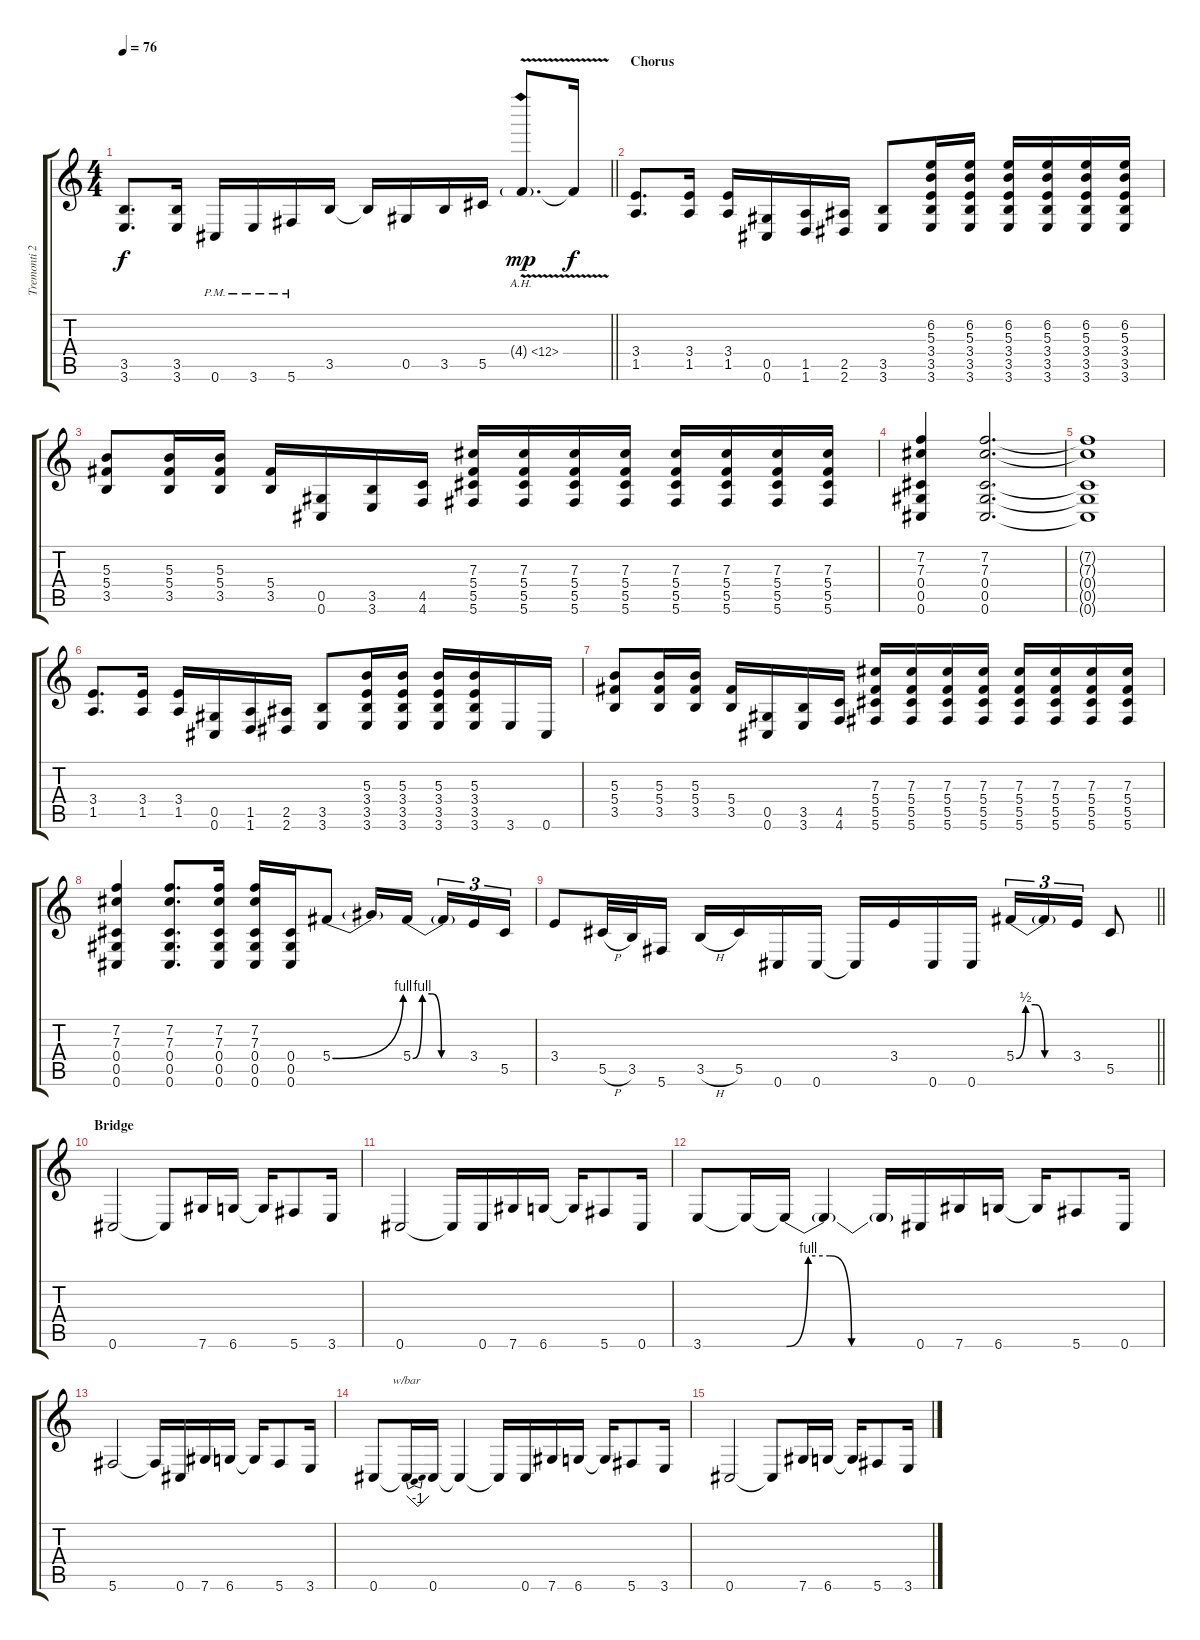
\track ("Tremonti 2" "Tremonti 2") {instrument overdrivenguitar}
\staff {score tabs}
\tuning (Eb4 Bb3 Gb3 Db3 Ab2 Db2) {hide}
\ts (4 4)
\tempo 76
\clef g2
\barLineRight lightlight
\ks c
(3.5 3.6).8{d dy f} (3.5 3.6).16 0.6{pm}.16 3.6{pm}.16 5.6{pm}.16 3.5.16 3.5{t}.16 0.5.16 3.5.16 5.5.16 4.4{ah 8 v g}.8{d dy mp} 4.4{t}.16{dy f} |
\section ("" "Chorus")
(3.4 1.5).8{d} (3.4 1.5).16 (3.4 1.5).16 (0.5 0.6).16 (1.5 1.6).16 (2.5 2.6).16 (3.5 3.6).8 (6.2 5.3 3.4 3.5 3.6).16 (6.2 5.3 3.4 3.5 3.6).16 (6.2 5.3 3.4 3.5 3.6).16 (6.2 5.3 3.4 3.5 3.6).16 (6.2 5.3 3.4 3.5 3.6).16 (6.2 5.3 3.4 3.5 3.6).16 |
(5.3 5.4 3.5).8 (5.3 5.4 3.5).16 (5.3 5.4 3.5).16 (5.4 3.5).16 (0.5 0.6).16 (3.5 3.6).16 (4.5 4.6).16 (7.3 5.4 5.5 5.6).16 (7.3 5.4 5.5 5.6).16 (7.3 5.4 5.5 5.6).16 (7.3 5.4 5.5 5.6).16 (7.3 5.4 5.5 5.6).16 (7.3 5.4 5.5 5.6).16 (7.3 5.4 5.5 5.6).16 (7.3 5.4 5.5 5.6).16 |
(7.2 7.3 0.4 0.5 0.6).4 (7.2 7.3 0.4 0.5 0.6).2{d} |
(7.2{t} 7.3{t} 0.4{t} 0.5{t} 0.6{t}).1 |
(3.4 1.5).8{d} (3.4 1.5).16 (3.4 1.5).16 (0.5 0.6).16 (1.5 1.6).16 (2.5 2.6).16 (3.5 3.6).8 (5.3 3.4 3.5 3.6).16 (5.3 3.4 3.5 3.6).16 (5.3 3.4 3.5 3.6).16 (5.3 3.4 3.5 3.6).16 3.6.16 0.6.16 |
(5.3 5.4 3.5).8 (5.3 5.4 3.5).16 (5.3 5.4 3.5).16 (5.4 3.5).16 (0.5 0.6).16 (3.5 3.6).16 (4.5 4.6).16 (7.3 5.4 5.5 5.6).16 (7.3 5.4 5.5 5.6).16 (7.3 5.4 5.5 5.6).16 (7.3 5.4 5.5 5.6).16 (7.3 5.4 5.5 5.6).16 (7.3 5.4 5.5 5.6).16 (7.3 5.4 5.5 5.6).16 (7.3 5.4 5.5 5.6).16 |
(7.2 7.3 0.4 0.5 0.6).4 (7.2 7.3 0.4 0.5 0.6).8{d} (7.2 7.3 0.4 0.5 0.6).16 (7.2 7.3 0.4 0.5 0.6).16 (0.4 0.5 0.6).16 5.4{be (bend 0 0 60 4)}.8 5.4{t}.16 5.4{be (custom 0 0 10 4 20 4 30 0 60 0)}.16{beam splitsecondary} 5.4{t}.16{tu (3 2)} 3.4.16{tu (3 2)} 5.5.16{tu (3 2)} |
\barLineRight lightlight
3.4.8 5.5{h}.32 3.5.32 5.6.16 3.5{h}.16 5.5.16 0.6.16 0.6.16 0.6{t}.16 3.4.16 0.6.16 0.6.16 5.4{be (custom 0 0 10 2 20 2 30 0 60 0)}.16{tu (3 2)} 5.4{t}.16{tu (3 2)} 3.4.16{tu (3 2)} 5.5.8 |
\section ("" "Bridge")
0.6.2 0.6{t}.8 7.6.16 6.6.16 6.6{t}.16 5.6.8 3.6.16 |
0.6.2 0.6{t}.16 0.6.16 7.6.16 6.6.16 6.6{t}.16 5.6.8 0.6.16 |
3.6.8 3.6{t}.16 3.6{be (custom 0 0 10 4 20 4 30 0 60 0) t}.16 3.6{t}.4 3.6{t}.16 0.6.16 7.6.16 6.6.16 6.6{t}.16 5.6.8 0.6.16 |
5.6.2 5.6{t}.16 0.6.16 7.6.16 6.6.16 6.6{t}.16 5.6.8 3.6.16 |
0.6.8 0.6{t}.16{tbe (dip default 0 0 30 -4 60 0)} 0.6.16 0.6{t}.4 0.6{t}.16 0.6.16 7.6.16 6.6.16 6.6{t}.16 5.6.8 3.6.16 |
0.6.2 0.6{t}.8 7.6.16 6.6.16 6.6{t}.16 5.6.8 3.6.16
